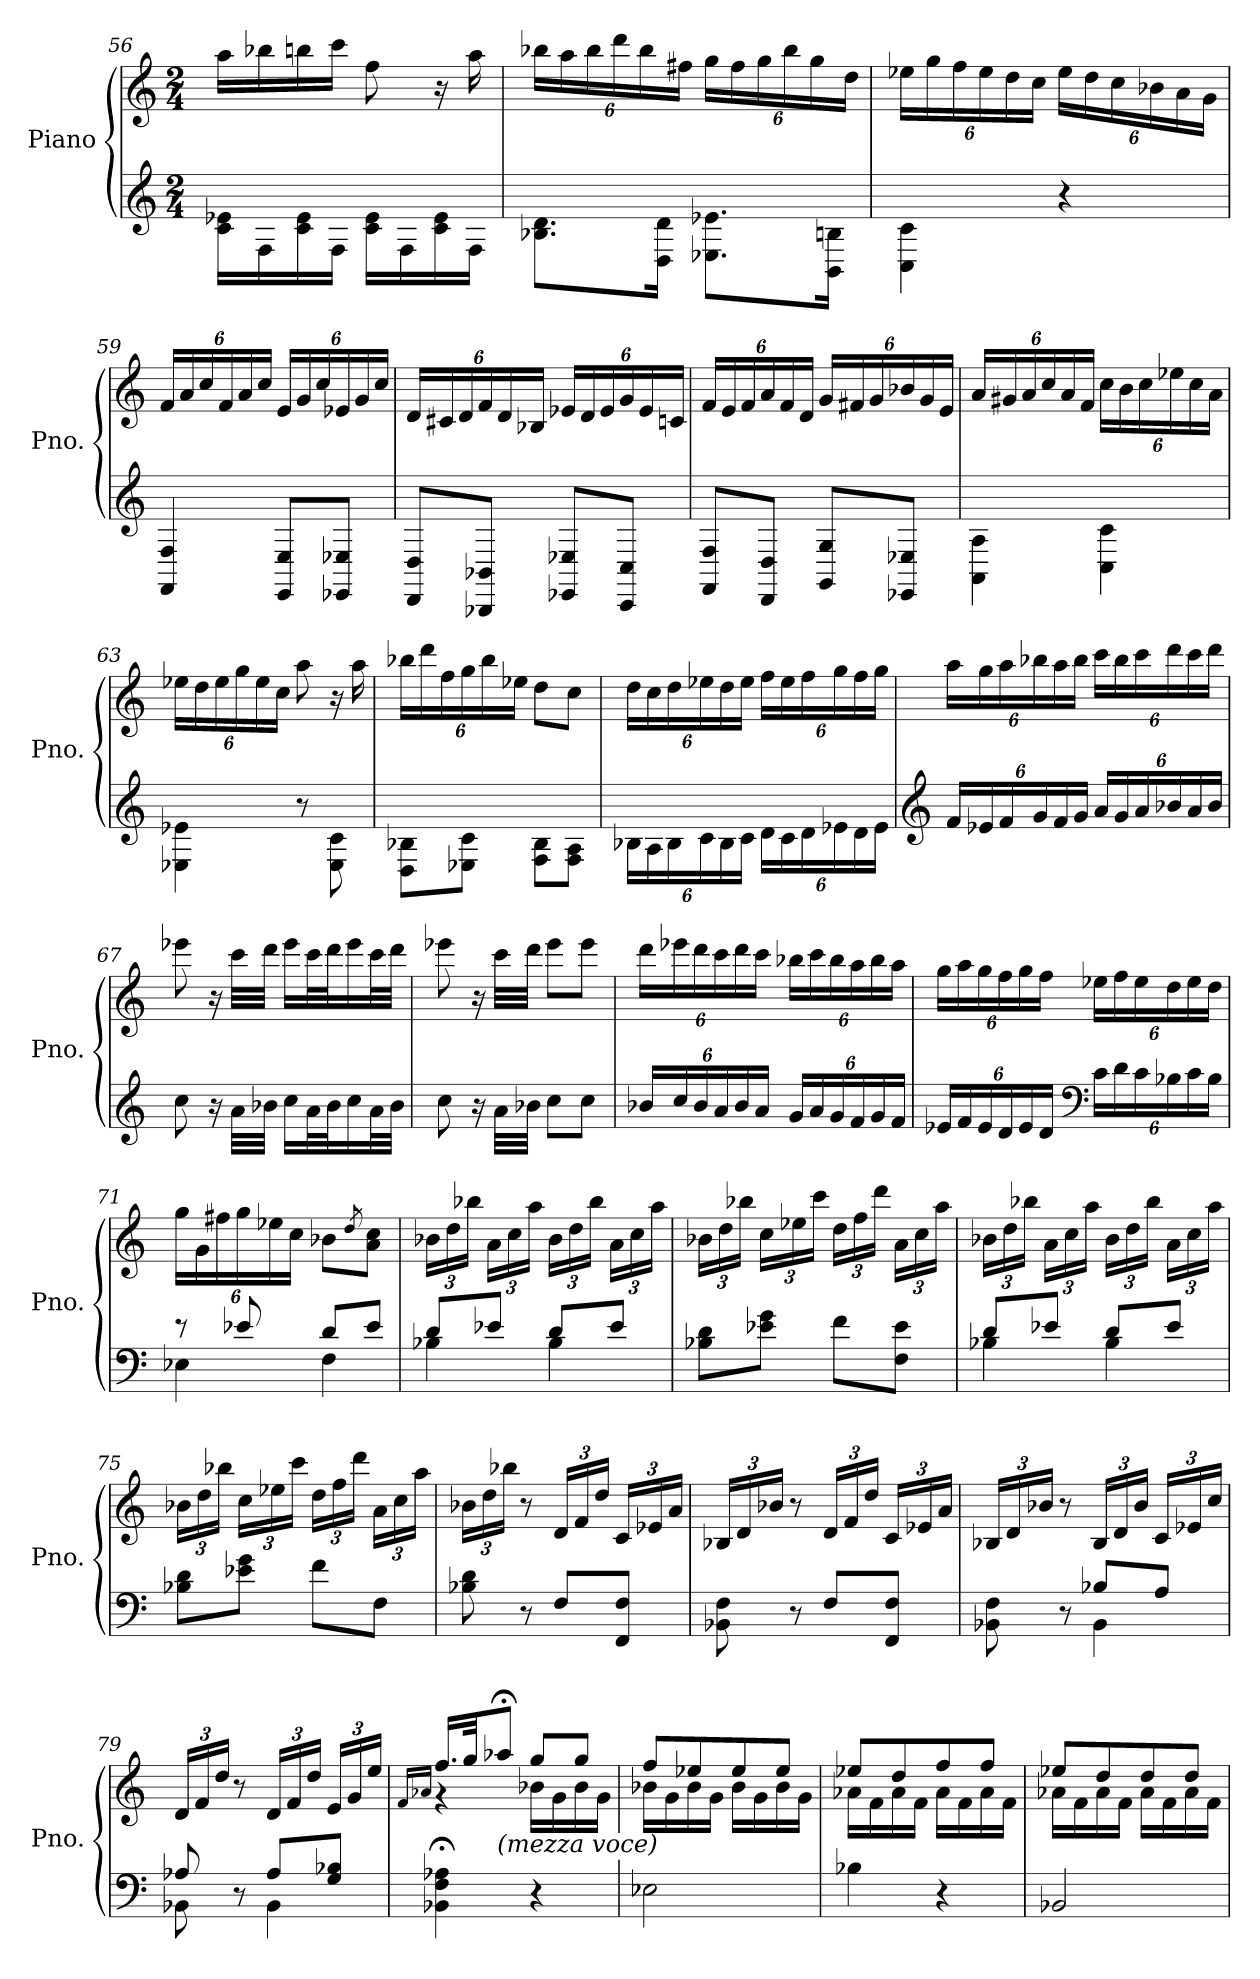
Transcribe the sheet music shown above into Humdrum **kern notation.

**kern	**kern
*part1	*part1
*staff2	*staff1
*I"Piano	*
*I'Pno.	*
!!LO:PB:g=z
*clefG2	*clefG2
*k[]	*k[]
*M2/4	*M2/4
=56	=56
16c\ 16e-X\LL	16aa\LL
16F\	16bb-X\
16c\ 16e-\	16bbn\
16F\JJ	16ccc\JJ
16c\ 16e-\LL	8ff\
16F\	.
16c\ 16e-\	16r
16F\JJ	16aa\
=57	=57
*	*Xbrackettup
8.B-X\ 8.d\L	24bb-X\LL
.	24aa\
.	24bb-\
.	24ddd\
.	24bb-\
16D\ 16d\Jk	.
.	24ff#X\JJ
8.E-X\ 8.e-X\L	24gg\LL
.	24ff#\
.	24gg\
.	24bb-\
.	24gg\
16BB\ 16Bn\Jk	.
.	24dd\JJ
=58	=58
4C\ 4c\	24ee-X\LL
.	24gg\
.	24ff\
.	24ee-\
.	24dd\
.	24cc\JJ
4r	24ee-\LL
.	24dd\
.	24cc\
.	24b-X\
.	24a\
.	24g\JJ
!!LO:LB:g=z
=59	=59
4FF/ 4F/	24f/LL
.	24a/
.	24cc/
.	24f/
.	24a/
.	24cc/JJ
8EE/ 8E/L	24e/LL
.	24g/
.	24cc/
8EE-X/ 8E-X/J	24e-X/
.	24g/
.	24cc/JJ
!!LO:LB:g=z
=60	=60
8DD/ 8D/L	24d/LL
.	24c#X/
.	24d/
8BBB-X/ 8BB-X/J	24f/
.	24d/
.	24B-X/JJ
8EE-X/ 8E-X/L	24e-X/LL
.	24d/
.	24e-/
8CC/ 8C/J	24g/
.	24e-/
.	24cn/JJ
=61	=61
8FF/ 8F/L	24f/LL
.	24e/
.	24f/
8DD/ 8D/J	24a/
.	24f/
.	24d/JJ
8GG/ 8G/L	24g/LL
.	24f#X/
.	24g/
8EE-X/ 8E-X/J	24b-X/
.	24g/
.	24e/JJ
=62	=62
4AA\ 4A\	24a/LL
.	24g#X/
.	24a/
.	24cc/
.	24a/
.	24f/JJ
4C\ 4c\	24cc\LL
.	24b\
.	24cc\
.	24ee-X\
.	24cc\
.	24a\JJ
!!LO:LB:g=z
=63	=63
4E-X\ 4e-X\	24ee-X\LL
.	24dd\
.	24ee-\
.	24gg\
.	24ee-\
.	24cc\JJ
8r	8aa\
8E-\ 8c\	16r
.	16aa\
!!LO:LB:g=z
=64	=64
8D\ 8B-X\L	24bb-X\LL
.	24ddd\
.	24ff\
8E-X\ 8c\J	24gg\
.	24bb-\
.	24ee-X\JJ
8F\ 8B-\L	8dd\L
8F\ 8A\J	8cc\J
=65	=65
*Xbrackettup	*
24B-X\LL	24dd\LL
24A\	24cc\
24B-\	24dd\
24c\	24ee-X\
24B-\	24dd\
24c\JJ	24ee-\JJ
24d\LL	24ff\LL
24c\	24ee-\
24d\	24ff\
24e-X\	24gg\
24d\	24ff\
24e-\JJ	24gg\JJ
=66	=66
*clefG2	*
24f/LL	24aa\LL
24e-X/	24gg\
24f/	24aa\
24g/	24bb-X\
24f/	24aa\
24g/JJ	24bb-\JJ
24a/LL	24ccc\LL
24g/	24bb-\
24a/	24ccc\
24b-X/	24ddd\
24a/	24ccc\
24b-/JJ	24ddd\JJ
!!LO:LB:g=z
=67	=67
8cc\	8eee-X\
16r	16r
32a\LLL	32ccc\LLL
32b-X\JJJ	32ddd\JJJ
16cc\LL	16eee-\LL
32a\L	32ccc\L
32b-\J	32ddd\J
16cc\	16eee-\
32a\L	32ccc\L
32b-\JJJ	32ddd\JJJ
!!LO:PB:g=z
=68	=68
8cc\	8eee-X\
16r	16r
32a\LLL	32ccc\LLL
32b-X\JJJ	32ddd\JJJ
8cc\L	8eee-\L
8cc\J	8eee-\J
=69	=69
24b-X/LL	24ddd\LL
24cc/	24eee-X\
24b-/	24ddd\
24a/	24ccc\
24b-/	24ddd\
24a/JJ	24ccc\JJ
24g/LL	24bb-X\LL
24a/	24ccc\
24g/	24bb-\
24f/	24aa\
24g/	24bb-\
24f/JJ	24aa\JJ
=70	=70
24e-X/LL	24gg\LL
24f/	24aa\
24e-/	24gg\
24d/	24ff\
24e-/	24gg\
24d/JJ	24ff\JJ
*clefF4	*
24c\LL	24ee-X\LL
24d\	24ff\
24c\	24ee-\
24B-X\	24dd\
24c\	24ee-\
24B-\JJ	24dd\JJ
!!LO:LB:g=z
=71	=71
*^	*
8r	4E-X\	24gg\LL
.	.	24g\
.	.	24ff#X\
8e-X/	.	24gg\
.	.	24ee-X\
.	.	24cc\JJ
8d/L	4F\	8b-X\L
.	.	8qdd/
8e-/J	.	8a\ 8cc\J
!!LO:LB:g=z
=72	=72	=72
8d/L	4B-X\	24b-X\LL
.	.	24dd\
.	.	24bb-X\JJ
8e-X/J	.	24a\LL
.	.	24cc\
.	.	24aa\JJ
8d/L	4B-\	24b-\LL
.	.	24dd\
.	.	24bb-\JJ
8e-/J	.	24a\LL
.	.	24cc\
.	.	24aa\JJ
*v	*v	*
=73	=73
8B-X\ 8d\L	24b-X\LL
.	24dd\
.	24bb-X\JJ
8e-X\ 8g\J	24cc\LL
.	24ee-X\
.	24ccc\JJ
8f\L	24dd\LL
.	24ff\
.	24ddd\JJ
8F\ 8e-\J	24a\LL
.	24cc\
.	24aa\JJ
=74	=74
*^	*
8d/L	4B-X\	24b-X\LL
.	.	24dd\
.	.	24bb-X\JJ
8e-X/J	.	24a\LL
.	.	24cc\
.	.	24aa\JJ
8d/L	4B-\	24b-\LL
.	.	24dd\
.	.	24bb-\JJ
8e-/J	.	24a\LL
.	.	24cc\
.	.	24aa\JJ
*v	*v	*
!!LO:LB:g=z
=75	=75
8B-X\ 8d\L	24b-X\LL
.	24dd\
.	24bb-X\JJ
8e-X\ 8g\J	24cc\LL
.	24ee-X\
.	24ccc\JJ
8f\L	24dd\LL
.	24ff\
.	24ddd\JJ
8F\J	24a\LL
.	24cc\
.	24aa\JJ
=76	=76
8B-X\ 8d\	24b-X\LL
.	24dd\
.	24bb-X\JJ
8r	8r
8F/L	24d/LL
.	24f/
.	24dd/JJ
8FF/ 8F/J	24c/LL
.	24e-X/
.	24a/JJ
=77	=77
8BB-X\ 8F\	24B-X/LL
.	24d/
.	24b-X/JJ
8r	8r
8F/L	24d/LL
.	24f/
.	24dd/JJ
8FF/ 8F/J	24c/LL
.	24e-X/
.	24a/JJ
=78	=78
*^	*
8BB-X\ 8F\	4ryy	24B-X/LL
.	.	24d/
.	.	24b-X/JJ
8r	.	8r
8B-X/L	4BB-\	24B-/LL
.	.	24d/
.	.	24b-/JJ
8A/J	.	24c/LL
.	.	24e-X/
.	.	24cc/JJ
!!LO:LB:g=z
=79	=79	=79
8A-X/	8BB-X\	24d/LL
.	.	24f/
.	.	24dd/JJ
8r	8ryy	8r
8A-/L	4BB-\	24d/LL
.	.	24f/
.	.	24dd/JJ
8G/ 8B-X/J	.	24e/LL
.	.	24g/
.	.	24ee/JJ
*v	*v	*
=80	=80
.	16qf/LL
.	16qa-X/JJ
*	*^
4BB-X\;< 4F\;< 4A-X\;<	16.ff/LL	4r
.	32gg/JK	.
!	!LO:TX:b:i:t=(mezza voce)	!
.	8aa-X;</J	.
4r	8gg/L	16b-X\LL
.	.	16g\
.	8gg/J	16b-\
.	.	16g\JJ
!!LO:LB:g=z	!!
=81	=81	=81
2E-X\	8ff/L	16b-X\LL
.	.	16g\
.	8ee-X/	16b-\
.	.	16g\JJ
.	8ee-/	16b-\LL
.	.	16g\
.	8ee-/J	16b-\
.	.	16g\JJ
=82	=82	=82
4B-X\	8ee-X/L	16a-X\LL
.	.	16f\
.	8dd/	16a-\
.	.	16f\JJ
4r	8ff/	16a-\LL
.	.	16f\
.	8ff/J	16a-\
.	.	16f\JJ
=83	=83	=83
2BB-X/	8ee-X/L	16a-X\LL
.	.	16f\
.	8dd/	16a-\
.	.	16f\JJ
.	8dd/	16a-\LL
.	.	16f\
.	8dd/J	16a-\
.	.	16f\JJ
*	*v	*v
=	=
*-	*-
